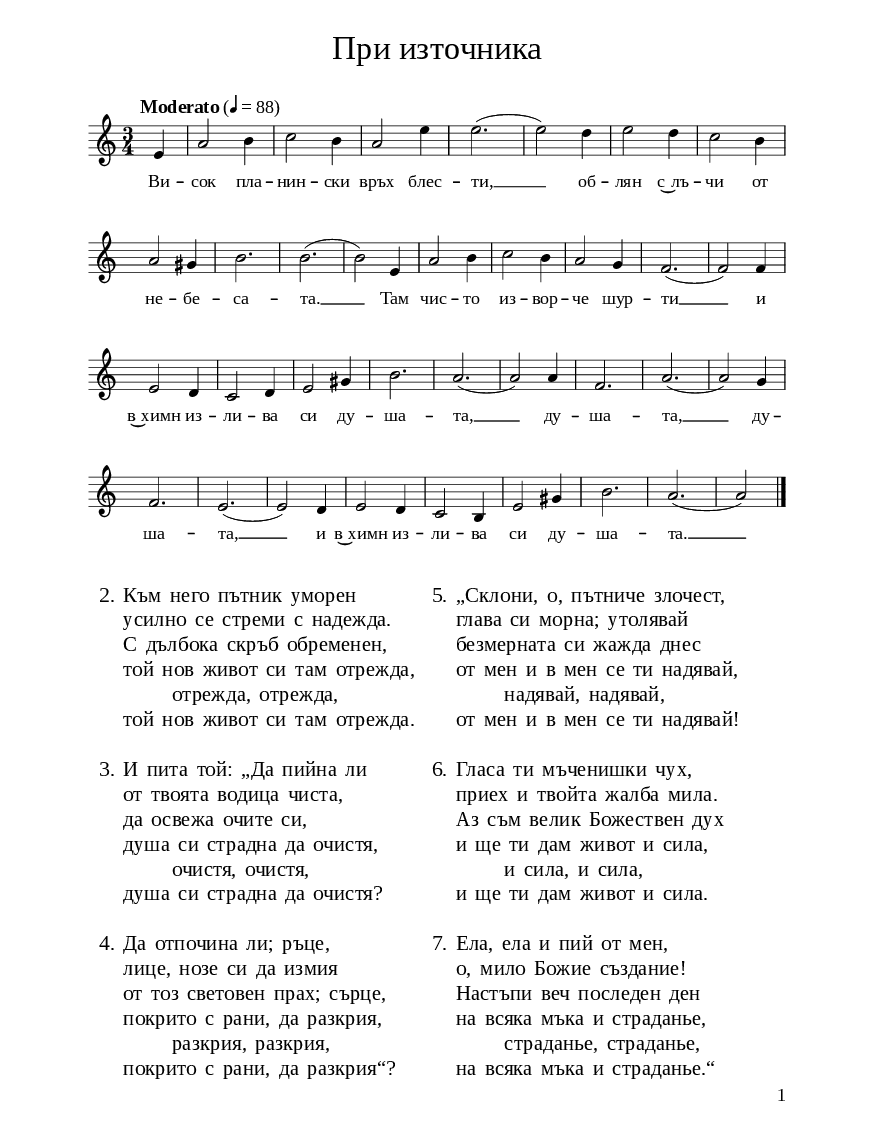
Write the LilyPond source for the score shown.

\version "2.24.4"

% include paper part and global functions
\include "include/globals.ily"

\bookpart {
  \label #'ref034
  \tocItem \markup "При източника"
  \include "include/bookpart-paper.ily"
  \score {
    \include "include/score-layout.ily"

    \new Voice \absolute{
      \clef treble
      \key a \minor
      \time 3/4
      \tempoFunc "Moderato" 4 "88"
      \autoBeamOff
      \partial 4

      e'4 | a'2 b'4 | c''2 b'4 | a'2 e''4 | e''2. (| e''2) d''4 | e''2 d''4 | c''2 b'4 \break |
      a'2 gis'4 | b'2. | b'2. (| b'2 ) e'4 | a'2 b'4 | c''2 b'4 | a'2 g'4 | f'2. (| f'2 ) f'4 \break |
      e'2 d'4 | c'2 d'4 | e'2 gis'4 | b'2. | a'2. (| a'2 )a'4 | f'2. | a'2. ( | a'2 ) g'4 \break |
      f'2. | e'2. (|e'2) d'4 e'2 d'4 | c'2 b4 | e'2 gis'4 | b'2. | a'2. ( | a'2 ) \bar "|." \break
    }
    \addlyrics {
      Ви -- сок
      пла -- нин -- ски връх блес -- ти, __ об -- лян с~лъ
      -- чи от не -- бе -- са -- та. __ Там чис -- то из
      -- вор -- че шур -- ти __ и в~химн из -- ли -- ва
      си ду -- ша -- -- та, __ ду -- ша -- та, __ ду -- ша --
      та, __ и в~химн из -- ли -- ва си ду -- ша -- та. __
    }

    \header {
      title = \titleFunc #'ref_desc "При източника" "Pri iztočnika"
    }

    \midi{}

  } % score


  \markup \fontsize #bgCoupletFontSize {
    \hspace #1
    \override #`(baseline-skip . ,bgCoupletBaselineSkip)
    \column {
      \line { 2. Към него пътник уморен}
      \line {   "   " усилно се стреми с надежда.}
      \line {   "   " С дълбока скръб обременен,}
      \line {   "   " той нов живот си там отрежда,}
      \line {   "   "  "   "  "   " отрежда, отрежда,}
      \line {   "   " той нов живот си там отрежда.}
      \line { " " }
      \line { 3. И пита той: „Да пийна ли}
      \line {   "   " от твоята водица чиста, }
      \line {   "   " да освежа очите си,}
      \line {   "   " душа си страдна да очистя,}
      \line {    "   "  "   "  "   " очистя, очистя,}
      \line {   "   " душа си страдна да очистя?}
      \line { " " }
      \line { 4. Да отпочина ли; ръце,}
      \line {   "   " лице, нозе си да измия}
      \line {   "   " от тоз световен прах; сърце,}
      \line {   "   " покрито с рани, да разкрия,}
      \line {    "   "  "   "  "   " разкрия, разкрия,}
      \line {   "   " покрито с рани, да разкрия“?}



    }

    \hspace #1
    \override #`(baseline-skip . ,bgCoupletBaselineSkip)
    \column {

      \line { 5.  „Склони, о, пътниче злочест,}
      \line {   "   " глава си морна; утолявай}
      \line {   "   " безмерната си жажда днес}
      \line {   "   " от мен и в мен се ти надявай,}
      \line {   "   "  "   "  "   " надявай, надявай,}
      \line {   "   " от мен и в мен се ти надявай!}
      \line { " " }

      \line { 6. Гласа ти мъченишки чух,}
      \line {   "   " приех и твойта жалба мила.}
      \line {   "   " Аз съм велик Божествен дух}
      \line {   "   " и ще ти дам живот и сила,}
      \line {   "   "  "   "  "   " и сила, и сила,}
      \line {   "   " и ще ти дам живот и сила.}
      \line { " " }
      \line { 7. Ела, ела и пий от мен,}
      \line {   "   " о, мило Божие създание!}
      \line {   "   " Настъпи веч последен ден}
      \line {   "   " на всяка мъка и страданье,}
      \line {  "   "  "   "  "   " страданье, страданье,}
      \line {   "   " на всяка мъка и страданье.“}

    }


  } % markup


} % bookpart
